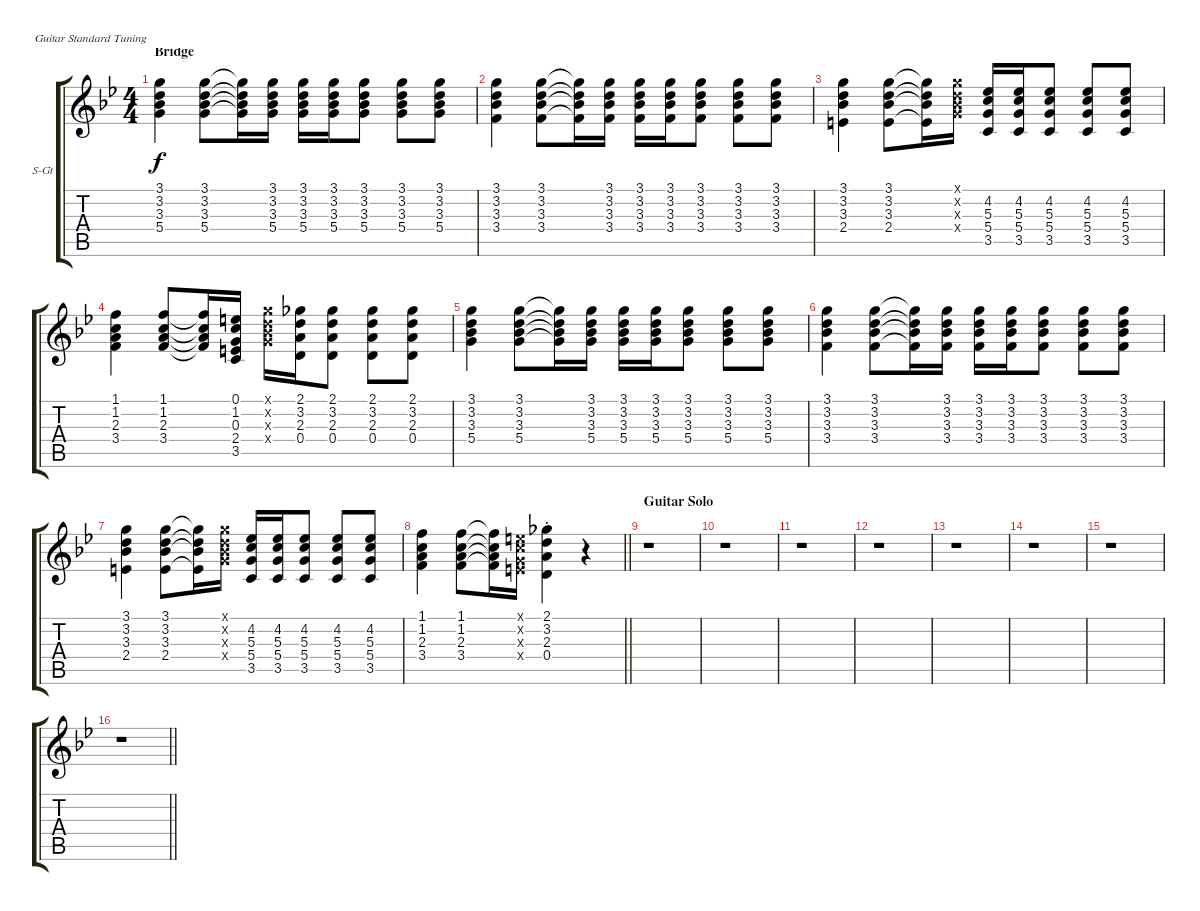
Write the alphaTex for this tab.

\bracketExtendMode groupsimilarinstruments
\firstSystemTrackNameOrientation horizontal
\otherSystemsTrackNameOrientation horizontal
\track ("Gtr III " "S-Gt") {instrument acousticguitarsteel}
\staff {score tabs}
\tuning (E4 B3 G3 D3 A2 E2)
\ts (4 4)
\section ("" "Bridge")
\tempo (82 hide)
\clef g2
\ks gminor
(3.1 3.2 3.3 5.4).4{dy f} (3.1 3.2 3.3 5.4).8 (3.1{t} 3.2{t} 3.3{t} 5.4{t}).16 (3.1 3.2 3.3 5.4).16 (3.1 3.2 3.3 5.4).16 (3.1 3.2 3.3 5.4).16 (3.1 3.2 3.3 5.4).8 (3.1 3.2 3.3 5.4).8 (3.1 3.2 3.3 5.4).8 |
(3.1 3.2 3.3 3.4).4 (3.1 3.2 3.3 3.4).8 (3.1{t} 3.2{t} 3.3{t} 3.4{t}).16 (3.1 3.2 3.3 3.4).16 (3.1 3.2 3.3 3.4).16 (3.1 3.2 3.3 3.4).16 (3.1 3.2 3.3 3.4).8 (3.1 3.2 3.3 3.4).8 (3.1 3.2 3.3 3.4).8 |
(3.1 3.2 3.3 2.4).4 (3.1 3.2 3.3 2.4).8 (3.1{t} 3.2{t} 3.3{t} 2.4{t}).16 (3.1{x} 3.2{x} 3.3{x} 5.4{x}).16 (4.2 5.3 5.4 3.5).16 (4.2 5.3 5.4 3.5).16 (4.2 5.3 5.4 3.5).8 (4.2 5.3 5.4 3.5).8 (4.2 5.3 5.4 3.5).8 |
(1.1 1.2 2.3 3.4).4 (1.1 1.2 2.3 3.4).8 (1.1{t} 1.2{t} 2.3{t} 3.4{t}).16 (0.1 1.2 0.3 2.4 3.5).16 (3.1{x} 3.2{x} 3.3{x} 5.4{x}).16 (2.1 3.2 2.3 0.4).16 (2.1 3.2 2.3 0.4).8 (2.1 3.2 2.3 0.4).8 (2.1 3.2 2.3 0.4).8 |
(3.1 3.2 3.3 5.4).4 (3.1 3.2 3.3 5.4).8 (3.1{t} 3.2{t} 3.3{t} 5.4{t}).16 (3.1 3.2 3.3 5.4).16 (3.1 3.2 3.3 5.4).16 (3.1 3.2 3.3 5.4).16 (3.1 3.2 3.3 5.4).8 (3.1 3.2 3.3 5.4).8 (3.1 3.2 3.3 5.4).8 |
(3.1 3.2 3.3 3.4).4 (3.1 3.2 3.3 3.4).8 (3.1{t} 3.2{t} 3.3{t} 3.4{t}).16 (3.1 3.2 3.3 3.4).16 (3.1 3.2 3.3 3.4).16 (3.1 3.2 3.3 3.4).16 (3.1 3.2 3.3 3.4).8 (3.1 3.2 3.3 3.4).8 (3.1 3.2 3.3 3.4).8 |
(3.1 3.2 3.3 2.4).4 (3.1 3.2 3.3 2.4).8 (3.1{t} 3.2{t} 3.3{t} 2.4{t}).16 (3.1{x} 3.2{x} 3.3{x} 5.4{x}).16 (4.2 5.3 5.4 3.5).16 (4.2 5.3 5.4 3.5).16 (4.2 5.3 5.4 3.5).8 (4.2 5.3 5.4 3.5).8 (4.2 5.3 5.4 3.5).8 |
\barLineRight lightlight
(1.1 1.2 2.3 3.4).4 (1.1 1.2 2.3 3.4).8 (1.1{t} 1.2{t} 2.3{t} 3.4{t}).16 (0.1{x} 1.2{x} 0.3{x} 2.4{x}).16 (2.1{st} 3.2{st} 2.3{st} 0.4{st}).4 r.4 |
\section ("" "Guitar Solo")
\tempo (86 hide)
r.1 |
r.1 |
r.1 |
r.1 |
r.1 |
r.1 |
r.1 |
\barLineRight lightlight
r.1
